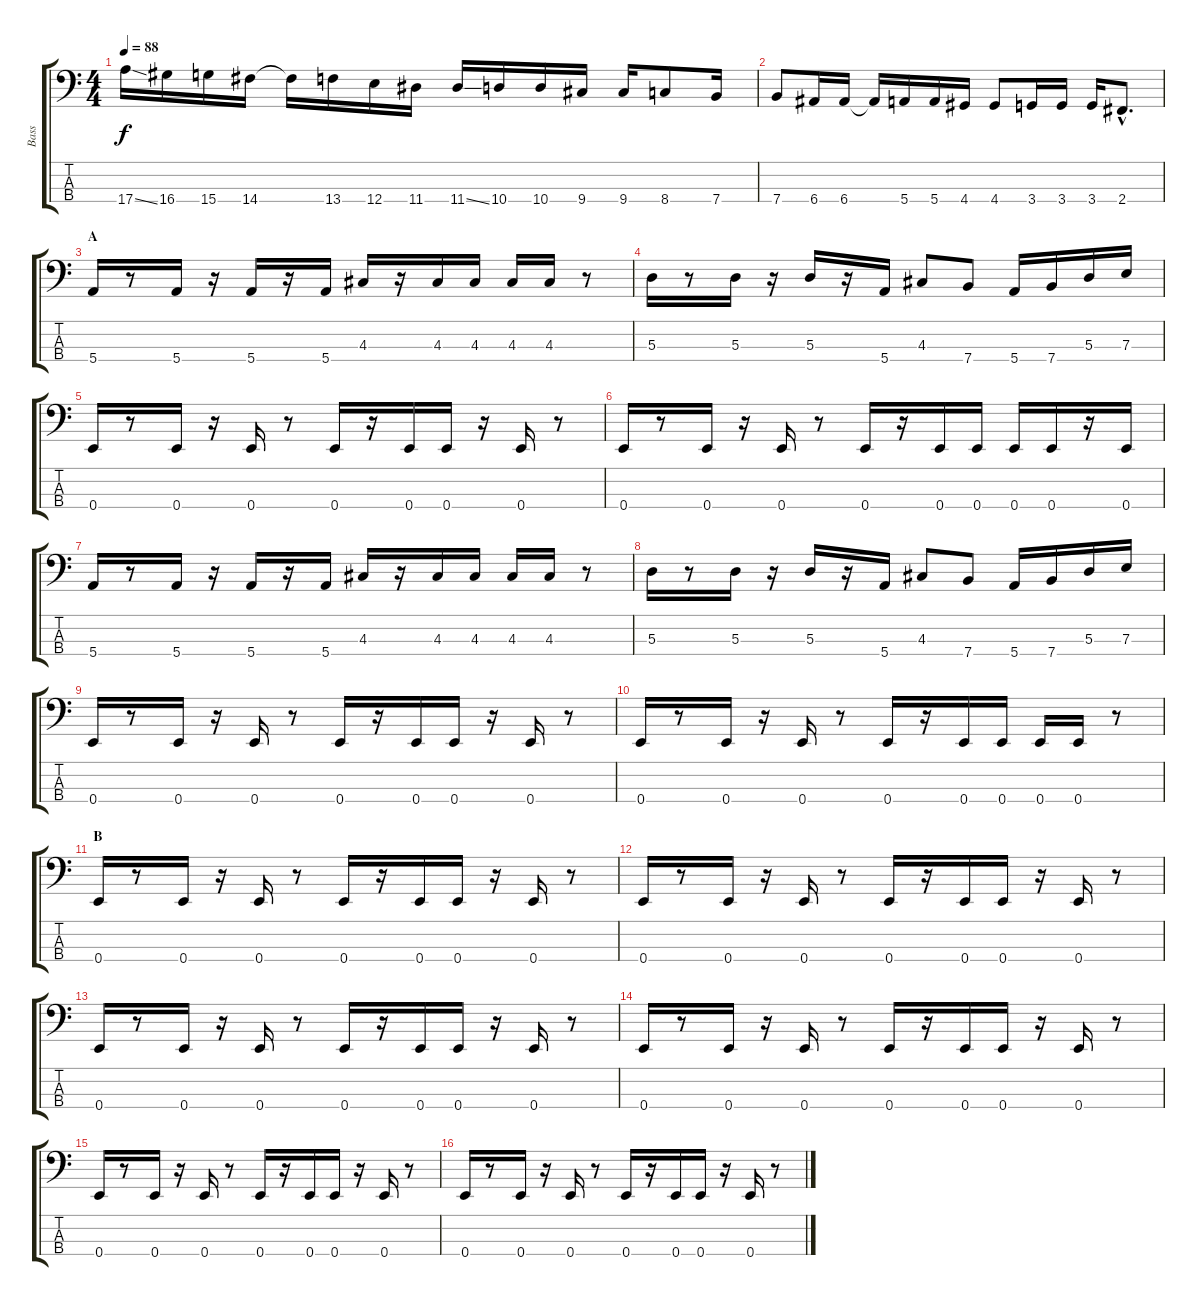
\track ("Bass" "Bass") {instrument slapbass1}
\staff {score tabs}
\tuning (G2 D2 A1 E1) {hide}
\ts (4 4)
\tempo 88
\clef f4
\ks c
17.4{ss}.16{dy f instrument slapbass1} 16.4.16 15.4.16 14.4.16 14.4{t}.16 13.4.16 12.4.16 11.4.16 11.4{ss}.16 10.4.16 10.4.16 9.4.16 9.4.16 8.4.8 7.4.16 |
7.4.8 6.4.16 6.4.16 6.4{t}.16 5.4.16 5.4.16 4.4.16 4.4.8 3.4.16 3.4.16 3.4.16 2.4{hac}.8{d} |
\section ("" "A")
5.4.16{instrument electricbassfinger} r.8 5.4.16 r.16 5.4.16 r.16 5.4.16 4.3.16 r.16 4.3.16 4.3.16 4.3.16 4.3.16 r.8 |
5.3.16 r.8 5.3.16 r.16 5.3.16 r.16 5.4.16 4.3.8 7.4.8 5.4.16 7.4.16 5.3.16 7.3.16 |
0.4.16{instrument slapbass1} r.8 0.4.16 r.16 0.4.16 r.8 0.4.16 r.16 0.4.16 0.4.16 r.16 0.4.16 r.8 |
0.4.16 r.8 0.4.16 r.16 0.4.16 r.8 0.4.16 r.16 0.4.16 0.4.16 0.4.16 0.4.16 r.16 0.4.16 |
5.4.16{instrument electricbassfinger} r.8 5.4.16 r.16 5.4.16 r.16 5.4.16 4.3.16 r.16 4.3.16 4.3.16 4.3.16 4.3.16 r.8 |
5.3.16 r.8 5.3.16 r.16 5.3.16 r.16 5.4.16 4.3.8 7.4.8 5.4.16 7.4.16 5.3.16 7.3.16 |
0.4.16{instrument slapbass1} r.8 0.4.16 r.16 0.4.16 r.8 0.4.16 r.16 0.4.16 0.4.16 r.16 0.4.16 r.8 |
0.4.16 r.8 0.4.16 r.16 0.4.16 r.8 0.4.16 r.16 0.4.16 0.4.16 0.4.16 0.4.16 r.8 |
\section ("" "B")
0.4.16 r.8 0.4.16 r.16 0.4.16 r.8 0.4.16 r.16 0.4.16 0.4.16 r.16 0.4.16 r.8 |
0.4.16 r.8 0.4.16 r.16 0.4.16 r.8 0.4.16 r.16 0.4.16 0.4.16 r.16 0.4.16 r.8 |
0.4.16 r.8 0.4.16 r.16 0.4.16 r.8 0.4.16 r.16 0.4.16 0.4.16 r.16 0.4.16 r.8 |
0.4.16 r.8 0.4.16 r.16 0.4.16 r.8 0.4.16 r.16 0.4.16 0.4.16 r.16 0.4.16 r.8 |
0.4.16 r.8 0.4.16 r.16 0.4.16 r.8 0.4.16 r.16 0.4.16 0.4.16 r.16 0.4.16 r.8 |
0.4.16 r.8 0.4.16 r.16 0.4.16 r.8 0.4.16 r.16 0.4.16 0.4.16 r.16 0.4.16 r.8
